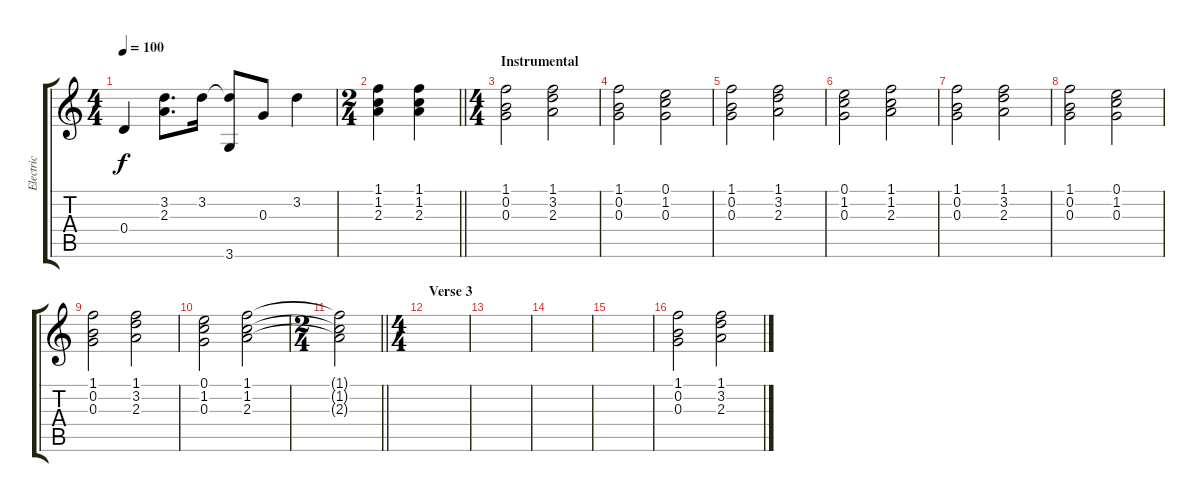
\track ("Electric" "Electric") {instrument overdrivenguitar}
\staff {score tabs}
\tuning (E4 B3 G3 D3 A2 E2) {hide}
\ts (4 4)
\tempo 100
\clef g2
\ks c
0.4.4{dy f} (3.2 2.3).8{d} 3.2.16 (3.2{t} 3.6).8 0.3.8 3.2.4 |
\ts (2 4)
\barLineRight lightlight
(1.1 1.2 2.3).4 (1.1 1.2 2.3).4 |
\ts (4 4)
\section ("" "Instrumental")
(1.1 0.2 0.3).2 (1.1 3.2 2.3).2 |
(1.1 0.2 0.3).2 (0.1 1.2 0.3).2 |
(1.1 0.2 0.3).2 (1.1 3.2 2.3).2 |
(0.1 1.2 0.3).2 (1.1 1.2 2.3).2 |
(1.1 0.2 0.3).2 (1.1 3.2 2.3).2 |
(1.1 0.2 0.3).2 (0.1 1.2 0.3).2 |
(1.1 0.2 0.3).2 (1.1 3.2 2.3).2 |
(0.1 1.2 0.3).2 (1.1 1.2 2.3).2 |
\ts (2 4)
\barLineRight lightlight
(1.1{t} 1.2{t} 2.3{t}).2 |
\ts (4 4)
\section ("" "Verse 3")
|
|
|
|
(1.1 0.2 0.3).2 (1.1 3.2 2.3).2
